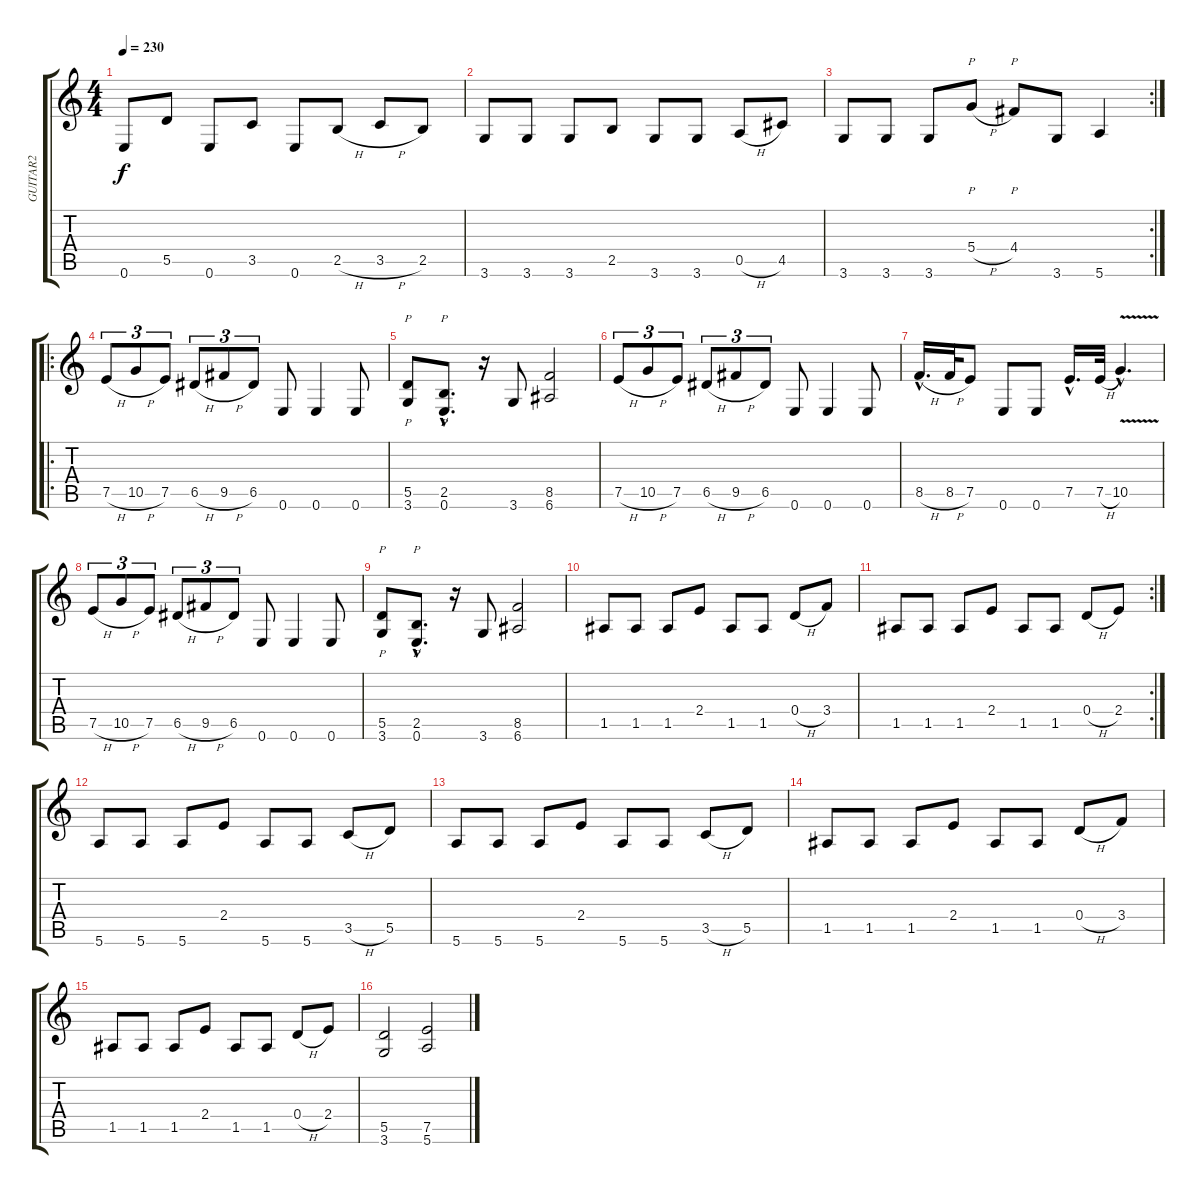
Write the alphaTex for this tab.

\track ("GUITAR2" "GUITAR2") {instrument distortionguitar}
\staff {score tabs}
\tuning (E4 B3 G3 D3 A2 E2) {hide}
\ts (4 4)
\tempo 230
\clef g2
\ks c
0.6.8{dy f} 5.5.8 0.6.8 3.5.8 0.6.8 2.5{h}.8 3.5{h}.8 2.5.8 |
3.6.8 3.6.8 3.6.8 2.5.8 3.6.8 3.6.8 0.5{h}.8 4.5.8 |
\rc 2
3.6.8 3.6.8 3.6.8 5.4{h}.8{p} 4.4.8{p} 3.6.8 5.6.4 |
\ro
7.5{h}.8{tu (3 2)} 10.5{h}.8{tu (3 2)} 7.5.8{tu (3 2)} 6.5{h}.8{tu (3 2)} 9.5{h}.8{tu (3 2)} 6.5.8{tu (3 2)} 0.6.8 0.6.4 0.6.8 |
(5.5 3.6).8{p} (2.5{hac} 0.6{hac}).8{p d} r.16 3.6.8 (8.5 6.6).2 |
7.5{h}.8{tu (3 2)} 10.5{h}.8{tu (3 2)} 7.5.8{tu (3 2)} 6.5{h}.8{tu (3 2)} 9.5{h}.8{tu (3 2)} 6.5.8{tu (3 2)} 0.6.8 0.6.4 0.6.8 |
8.5{h hac}.16{d} 8.5{h}.32 7.5.8 0.6.8 0.6.8 7.5{hac}.16{d} 7.5{h}.32 10.5{v hac}.4{d} |
7.5{h}.8{tu (3 2)} 10.5{h}.8{tu (3 2)} 7.5.8{tu (3 2)} 6.5{h}.8{tu (3 2)} 9.5{h}.8{tu (3 2)} 6.5.8{tu (3 2)} 0.6.8 0.6.4 0.6.8 |
(5.5 3.6).8{p} (2.5{hac} 0.6{hac}).8{p d} r.16 3.6.8 (8.5 6.6).2 |
1.5.8 1.5.8 1.5.8 2.4.8 1.5.8 1.5.8 0.4{h}.8 3.4.8 |
\rc 2
1.5.8 1.5.8 1.5.8 2.4.8 1.5.8 1.5.8 0.4{h}.8 2.4.8 |
5.6.8 5.6.8 5.6.8 2.4.8 5.6.8 5.6.8 3.5{h}.8 5.5.8 |
5.6.8 5.6.8 5.6.8 2.4.8 5.6.8 5.6.8 3.5{h}.8 5.5.8 |
1.5.8 1.5.8 1.5.8 2.4.8 1.5.8 1.5.8 0.4{h}.8 3.4.8 |
1.5.8 1.5.8 1.5.8 2.4.8 1.5.8 1.5.8 0.4{h}.8 2.4.8 |
(5.5 3.6).2 (7.5 5.6).2
